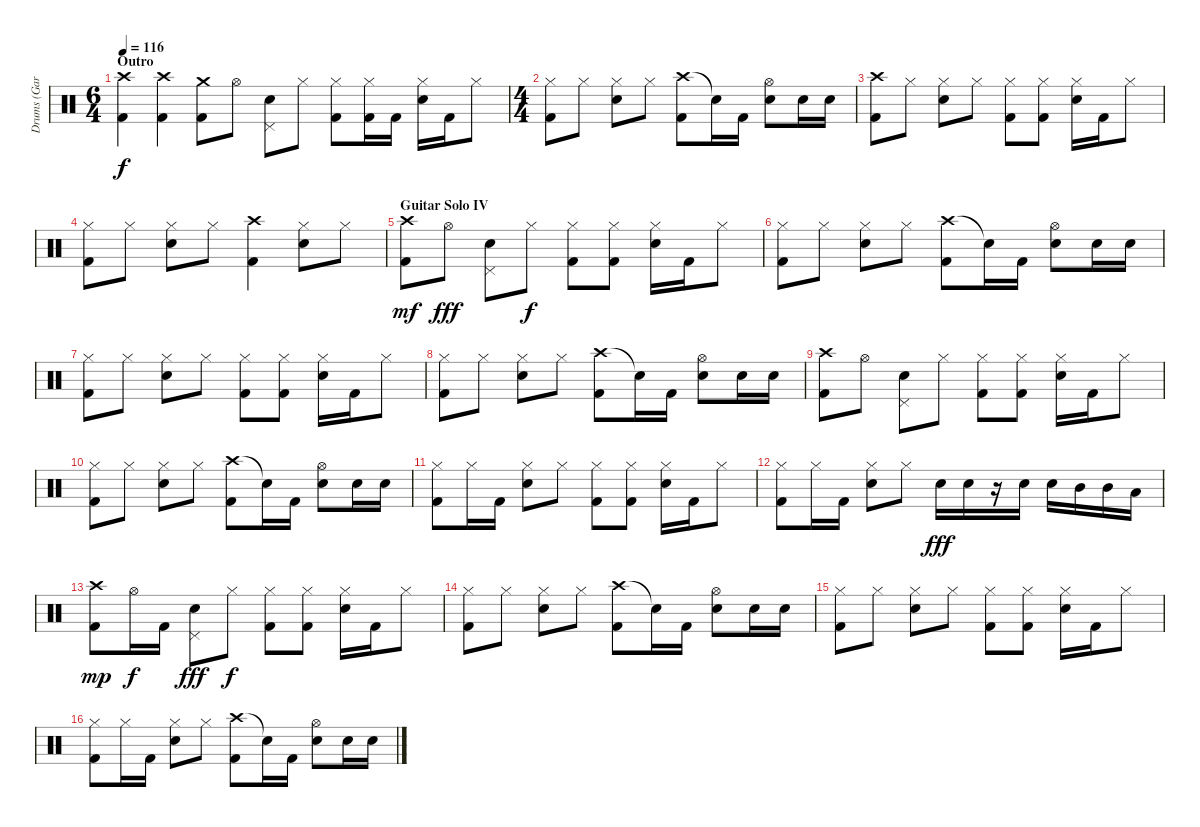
\track ("Drums (Gar Samuelson)" "Drums (Gar") {instrument percussion}
\staff {score}
\articulation defaults
\ts (6 4)
\section ("" "Outro")
\tempo 116
\clef neutral
\ks c
("Crash high (hit)" "Kick (hit) 2").4{dy f} ("Crash high (hit)" "Kick (hit) 2").4 ("Crash medium (hit)" "Kick (hit) 2").8 "Hi-Hat (open)".8 ("Pedal Hi-Hat (hit)" "Snare (hit) 2").8 "Hi-Hat (closed)".8 ("Hi-Hat (closed)" "Kick (hit) 2").8 ("Hi-Hat (closed)" "Kick (hit) 2").16 "Kick (hit) 2".16 ("Hi-Hat (closed)" "Snare (hit) 2").16 "Kick (hit) 2".16 "Hi-Hat (closed)".8 |
\ts (4 4)
("Hi-Hat (closed)" "Kick (hit) 2").8 "Hi-Hat (closed)".8 ("Hi-Hat (closed)" "Snare (hit) 2").8 "Hi-Hat (closed)".8 ("Crash high (hit)" "Kick (hit) 2").8 "Snare (hit)"{t}.16 "Kick (hit) 2".16 ("Hi-Hat (open)" "Snare (hit) 2").8 "Snare (hit) 2".16 "Snare (hit) 2".16 |
("Crash high (hit)" "Kick (hit) 2").8 "Hi-Hat (closed)".8 ("Hi-Hat (closed)" "Snare (hit) 2").8 "Hi-Hat (closed)".8 ("Hi-Hat (closed)" "Kick (hit) 2").8 ("Hi-Hat (closed)" "Kick (hit) 2").8 ("Hi-Hat (closed)" "Snare (hit) 2").16 "Kick (hit) 2".16 "Hi-Hat (closed)".8 |
("Hi-Hat (closed)" "Kick (hit) 2").8 "Hi-Hat (closed)".8 ("Hi-Hat (closed)" "Snare (hit) 2").8 "Hi-Hat (closed)".8 ("Crash high (hit)" "Kick (hit) 2").4 ("Hi-Hat (closed)" "Snare (hit) 2").8 "Hi-Hat (closed)".8 |
\section ("" "Guitar Solo IV")
("Crash high (hit)" "Kick (hit) 2").8{dy mf} "Hi-Hat (open)".8{dy fff} ("Pedal Hi-Hat (hit)" "Snare (hit) 2").8 "Hi-Hat (closed)".8{dy f} ("Hi-Hat (closed)" "Kick (hit) 2").8 ("Hi-Hat (closed)" "Kick (hit) 2").8 ("Hi-Hat (closed)" "Snare (hit) 2").16 "Kick (hit) 2".16 "Hi-Hat (closed)".8 |
("Hi-Hat (closed)" "Kick (hit) 2").8 "Hi-Hat (closed)".8 ("Hi-Hat (closed)" "Snare (hit) 2").8 "Hi-Hat (closed)".8 ("Crash high (hit)" "Kick (hit) 2").8 "Snare (hit)"{t}.16 "Kick (hit) 2".16 ("Hi-Hat (open)" "Snare (hit) 2").8 "Snare (hit) 2".16 "Snare (hit) 2".16 |
("Hi-Hat (closed)" "Kick (hit) 2").8 "Hi-Hat (closed)".8 ("Hi-Hat (closed)" "Snare (hit) 2").8 "Hi-Hat (closed)".8 ("Hi-Hat (closed)" "Kick (hit) 2").8 ("Hi-Hat (closed)" "Kick (hit) 2").8 ("Hi-Hat (closed)" "Snare (hit) 2").16 "Kick (hit) 2".16 "Hi-Hat (closed)".8 |
("Hi-Hat (closed)" "Kick (hit) 2").8 "Hi-Hat (closed)".8 ("Hi-Hat (closed)" "Snare (hit) 2").8 "Hi-Hat (closed)".8 ("Crash high (hit)" "Kick (hit) 2").8 "Snare (hit)"{t}.16 "Kick (hit) 2".16 ("Hi-Hat (open)" "Snare (hit) 2").8 "Snare (hit) 2".16 "Snare (hit) 2".16 |
("Crash high (hit)" "Kick (hit) 2").8 "Hi-Hat (open)".8 ("Pedal Hi-Hat (hit)" "Snare (hit) 2").8 "Hi-Hat (closed)".8 ("Hi-Hat (closed)" "Kick (hit) 2").8 ("Hi-Hat (closed)" "Kick (hit) 2").8 ("Hi-Hat (closed)" "Snare (hit) 2").16 "Kick (hit) 2".16 "Hi-Hat (closed)".8 |
("Hi-Hat (closed)" "Kick (hit) 2").8 "Hi-Hat (closed)".8 ("Hi-Hat (closed)" "Snare (hit) 2").8 "Hi-Hat (closed)".8 ("Crash high (hit)" "Kick (hit) 2").8 "Snare (hit)"{t}.16 "Kick (hit) 2".16 ("Hi-Hat (open)" "Snare (hit) 2").8 "Snare (hit) 2".16 "Snare (hit) 2".16 |
("Hi-Hat (closed)" "Kick (hit) 2").8 "Hi-Hat (closed)".16 "Kick (hit) 2".16 ("Hi-Hat (closed)" "Snare (hit) 2").8 "Hi-Hat (closed)".8 ("Hi-Hat (closed)" "Kick (hit) 2").8 ("Hi-Hat (closed)" "Kick (hit) 2").8 ("Hi-Hat (closed)" "Snare (hit) 2").16 "Kick (hit) 2".16 "Hi-Hat (closed)".8 |
("Hi-Hat (closed)" "Kick (hit) 2").8 "Hi-Hat (closed)".16 "Kick (hit) 2".16 ("Hi-Hat (closed)" "Snare (hit) 2").8 "Hi-Hat (closed)".8 "Snare (hit) 2".16{dy fff} "Snare (hit) 2".16 r.16 "Snare (hit) 2".16 "Snare (hit) 2".16 "Mid Tom (hit)".16 "Mid Tom (hit)".16 "Low Tom (hit)".16 |
("Crash high (hit)" "Kick (hit) 2").8{dy mp} "Hi-Hat (open)".16{dy f} "Kick (hit) 2".16 ("Pedal Hi-Hat (hit)" "Snare (hit) 2").8{dy fff} "Hi-Hat (closed)".8{dy f} ("Hi-Hat (closed)" "Kick (hit) 2").8 ("Hi-Hat (closed)" "Kick (hit) 2").8 ("Hi-Hat (closed)" "Snare (hit) 2").16 "Kick (hit) 2".16 "Hi-Hat (closed)".8 |
("Hi-Hat (closed)" "Kick (hit) 2").8 "Hi-Hat (closed)".8 ("Hi-Hat (closed)" "Snare (hit) 2").8 "Hi-Hat (closed)".8 ("Crash high (hit)" "Kick (hit) 2").8 "Snare (hit)"{t}.16 "Kick (hit) 2".16 ("Hi-Hat (open)" "Snare (hit) 2").8 "Snare (hit) 2".16 "Snare (hit) 2".16 |
("Hi-Hat (closed)" "Kick (hit) 2").8 "Hi-Hat (closed)".8 ("Hi-Hat (closed)" "Snare (hit) 2").8 "Hi-Hat (closed)".8 ("Hi-Hat (closed)" "Kick (hit) 2").8 ("Hi-Hat (closed)" "Kick (hit) 2").8 ("Hi-Hat (closed)" "Snare (hit) 2").16 "Kick (hit) 2".16 "Hi-Hat (closed)".8 |
("Hi-Hat (closed)" "Kick (hit) 2").8 "Hi-Hat (closed)".16 "Kick (hit) 2".16 ("Hi-Hat (closed)" "Snare (hit) 2").8 "Hi-Hat (closed)".8 ("Crash high (hit)" "Kick (hit) 2").8 "Snare (hit)"{t}.16 "Kick (hit) 2".16 ("Hi-Hat (open)" "Snare (hit) 2").8 "Snare (hit) 2".16 "Snare (hit) 2".16
